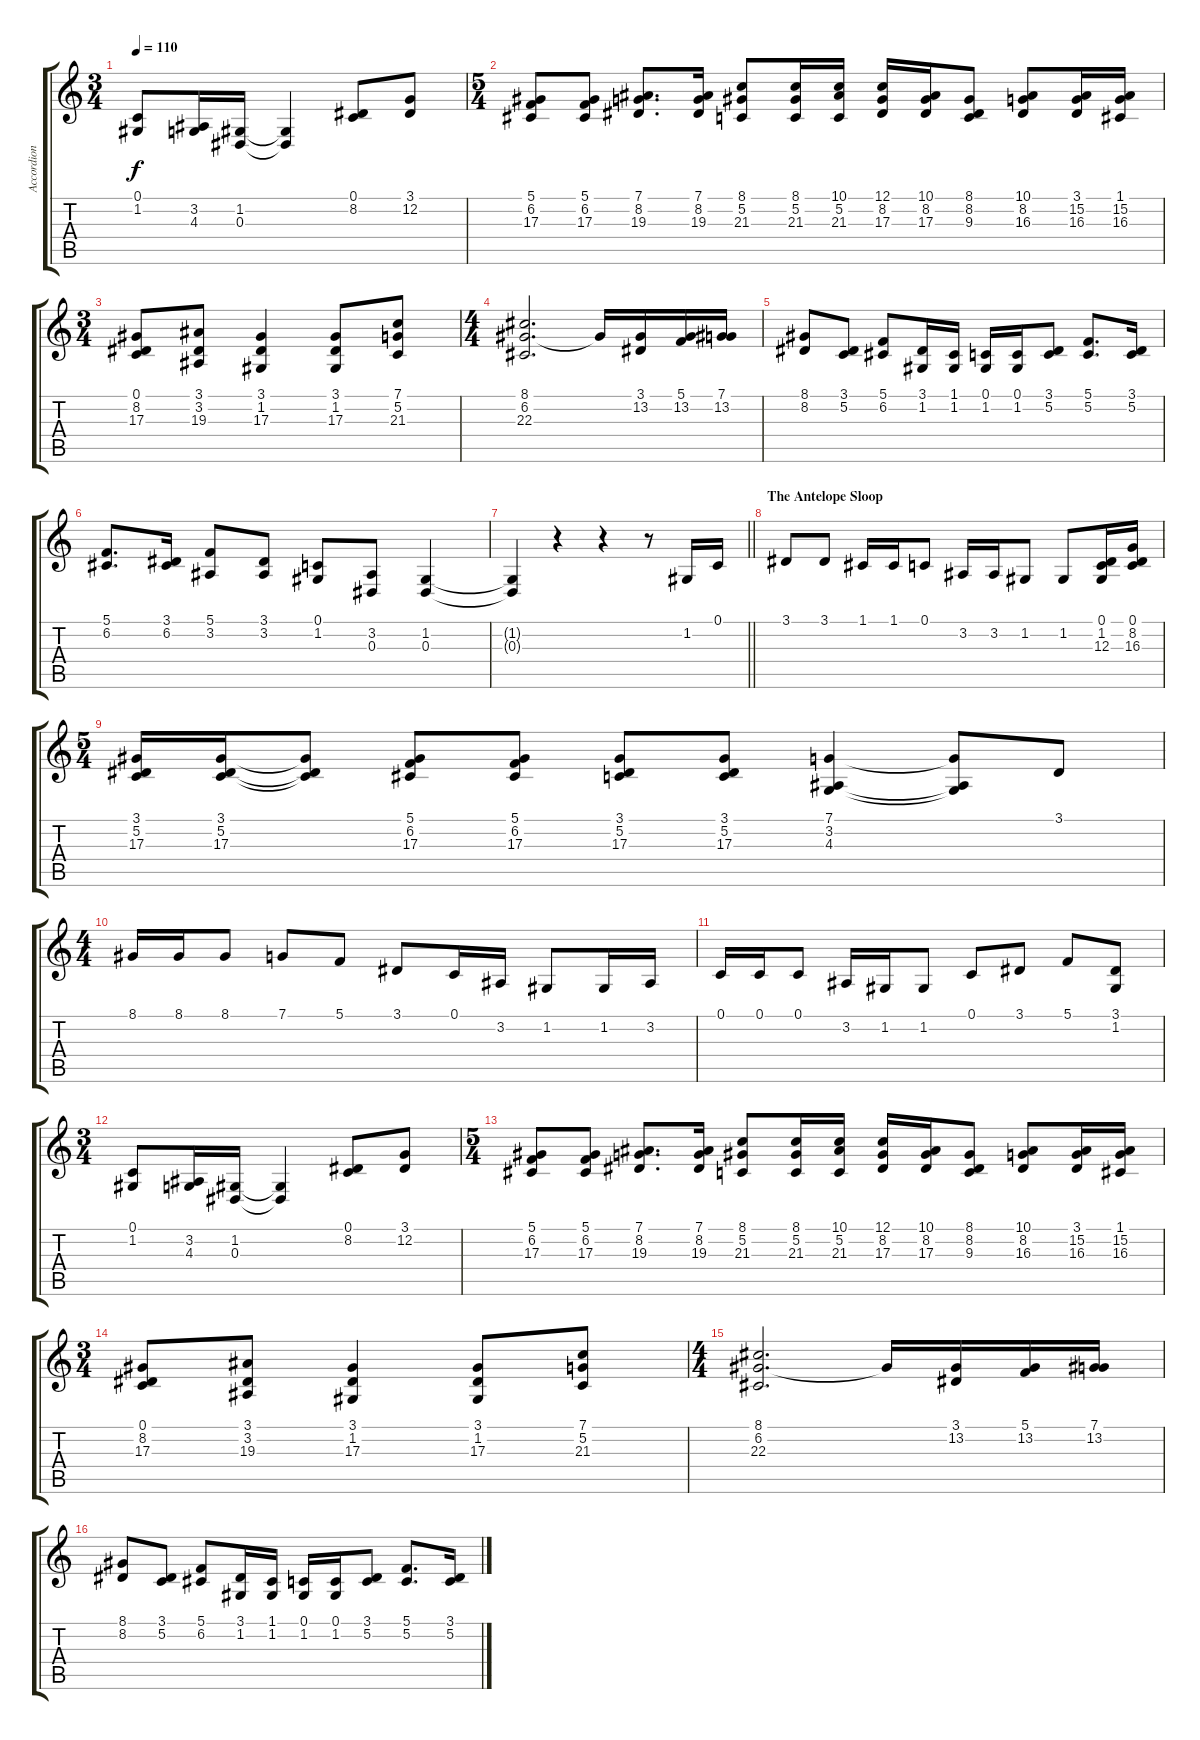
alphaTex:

\track ("Accordion" "Accordion") {instrument accordion}
\staff {score tabs}
\tuning (C4 G3 Eb3 Bb2 F2 C2) {hide}
\ts (3 4)
\tempo 110
\clef g2
\ks c
(0.1 1.2).8{dy f} (3.2 4.3).16 (1.2 0.3).16 (1.2{t} 0.3{t}).4 (0.1 8.2).8 (3.1 12.2).8 |
\ts (5 4)
(5.1 6.2 17.3).8 (5.1 6.2 17.3).8 (7.1 8.2 19.3).8{d} (7.1 8.2 19.3).16 (8.1 5.2 21.3).8 (8.1 5.2 21.3).16 (10.1 5.2 21.3).16 (12.1 8.2 17.3).16 (10.1 8.2 17.3).16 (8.1 8.2 9.3).8 (10.1 8.2 16.3).8 (3.1 15.2 16.3).16 (1.1 15.2 16.3).16 |
\ts (3 4)
(0.1 8.2 17.3).8 (3.1 3.2 19.3).8 (3.1 1.2 17.3).4 (3.1 1.2 17.3).8 (7.1 5.2 21.3).8 |
\ts (4 4)
(8.1 6.2 22.3).2{d} 8.1{t}.16 (3.1 13.2).16 (5.1 13.2).16 (7.1 13.2).16 |
(8.1 8.2).8 (3.1 5.2).8 (5.1 6.2).8 (3.1 1.2).16 (1.1 1.2).16 (0.1 1.2).16 (0.1 1.2).16 (3.1 5.2).8 (5.1 5.2).8{d} (3.1 5.2).16 |
(5.1 6.2).8{d} (3.1 6.2).16 (5.1 3.2).8 (3.1 3.2).8 (0.1 1.2).8 (3.2 0.3).8 (1.2 0.3).4 |
\barLineRight lightlight
(1.2{t} 0.3{t}).4 r.4 r.4 r.8 1.2.16 0.1.16 |
\section ("" "The Antelope Sloop")
3.1.8 3.1.8 1.1.16 1.1.16 0.1.8 3.2.16 3.2.16 1.2.8 1.2.8 (0.1 1.2 12.3).16 (0.1 8.2 16.3).16 |
\ts (5 4)
(3.1 5.2 17.3).16 (3.1 5.2 17.3).16 (3.1{t} 5.2{t} 17.3{t}).8 (5.1 6.2 17.3).8 (5.1 6.2 17.3).8 (3.1 5.2 17.3).8 (3.1 5.2 17.3).8 (7.1 3.2 4.3).4 (7.1{t} 3.2{t} 4.3{t}).8 3.1.8 |
\ts (4 4)
8.1.16 8.1.16 8.1.8 7.1.8 5.1.8 3.1.8 0.1.16 3.2.16 1.2.8 1.2.16 3.2.16 |
0.1.16 0.1.16 0.1.8 3.2.16 1.2.16 1.2.8 0.1.8 3.1.8 5.1.8 (3.1 1.2).8 |
\ts (3 4)
(0.1 1.2).8 (3.2 4.3).16 (1.2 0.3).16 (1.2{t} 0.3{t}).4 (0.1 8.2).8 (3.1 12.2).8 |
\ts (5 4)
(5.1 6.2 17.3).8 (5.1 6.2 17.3).8 (7.1 8.2 19.3).8{d} (7.1 8.2 19.3).16 (8.1 5.2 21.3).8 (8.1 5.2 21.3).16 (10.1 5.2 21.3).16 (12.1 8.2 17.3).16 (10.1 8.2 17.3).16 (8.1 8.2 9.3).8 (10.1 8.2 16.3).8 (3.1 15.2 16.3).16 (1.1 15.2 16.3).16 |
\ts (3 4)
(0.1 8.2 17.3).8 (3.1 3.2 19.3).8 (3.1 1.2 17.3).4 (3.1 1.2 17.3).8 (7.1 5.2 21.3).8 |
\ts (4 4)
(8.1 6.2 22.3).2{d} 8.1{t}.16 (3.1 13.2).16 (5.1 13.2).16 (7.1 13.2).16 |
(8.1 8.2).8 (3.1 5.2).8 (5.1 6.2).8 (3.1 1.2).16 (1.1 1.2).16 (0.1 1.2).16 (0.1 1.2).16 (3.1 5.2).8 (5.1 5.2).8{d} (3.1 5.2).16
